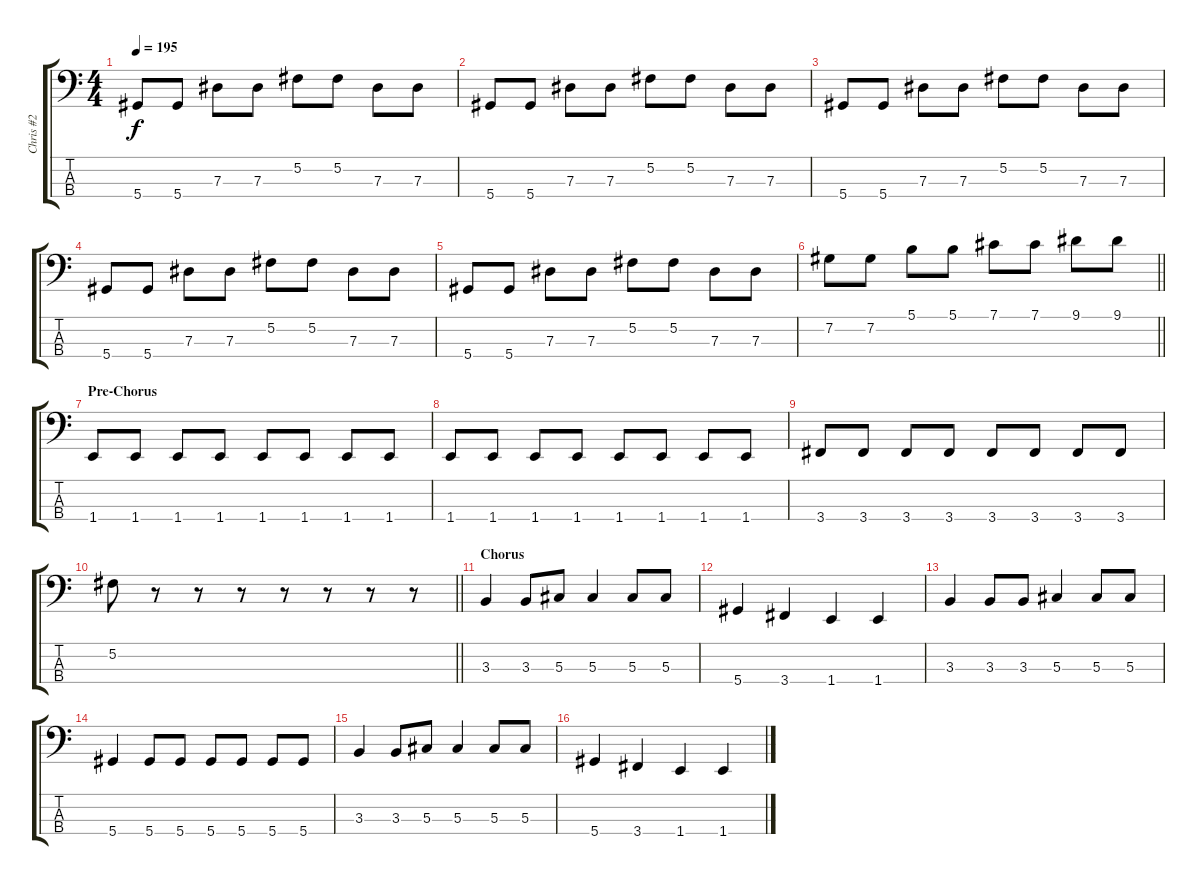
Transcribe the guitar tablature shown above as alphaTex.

\track ("Chris #2" "Chris #2") {instrument electricbasspick}
\staff {score tabs}
\tuning (Gb2 Db2 Ab1 Eb1) {hide}
\ts (4 4)
\tempo 195
\clef f4
\ks c
5.4.8{dy f} 5.4.8 7.3.8 7.3.8 5.2.8 5.2.8 7.3.8 7.3.8 |
5.4.8 5.4.8 7.3.8 7.3.8 5.2.8 5.2.8 7.3.8 7.3.8 |
5.4.8 5.4.8 7.3.8 7.3.8 5.2.8 5.2.8 7.3.8 7.3.8 |
5.4.8 5.4.8 7.3.8 7.3.8 5.2.8 5.2.8 7.3.8 7.3.8 |
5.4.8 5.4.8 7.3.8 7.3.8 5.2.8 5.2.8 7.3.8 7.3.8 |
\barLineRight lightlight
7.2.8 7.2.8 5.1.8 5.1.8 7.1.8 7.1.8 9.1.8 9.1.8 |
\section ("" "Pre-Chorus")
1.4.8 1.4.8 1.4.8 1.4.8 1.4.8 1.4.8 1.4.8 1.4.8 |
1.4.8 1.4.8 1.4.8 1.4.8 1.4.8 1.4.8 1.4.8 1.4.8 |
3.4.8 3.4.8 3.4.8 3.4.8 3.4.8 3.4.8 3.4.8 3.4.8 |
\barLineRight lightlight
5.2.8 r.8 r.8 r.8 r.8 r.8 r.8 r.8 |
\section ("" "Chorus")
3.3.4 3.3.8 5.3.8 5.3.4 5.3.8 5.3.8 |
5.4.4 3.4.4 1.4.4 1.4.4 |
3.3.4 3.3.8 3.3.8 5.3.4 5.3.8 5.3.8 |
5.4.4 5.4.8 5.4.8 5.4.8 5.4.8 5.4.8 5.4.8 |
3.3.4 3.3.8 5.3.8 5.3.4 5.3.8 5.3.8 |
5.4.4 3.4.4 1.4.4 1.4.4
